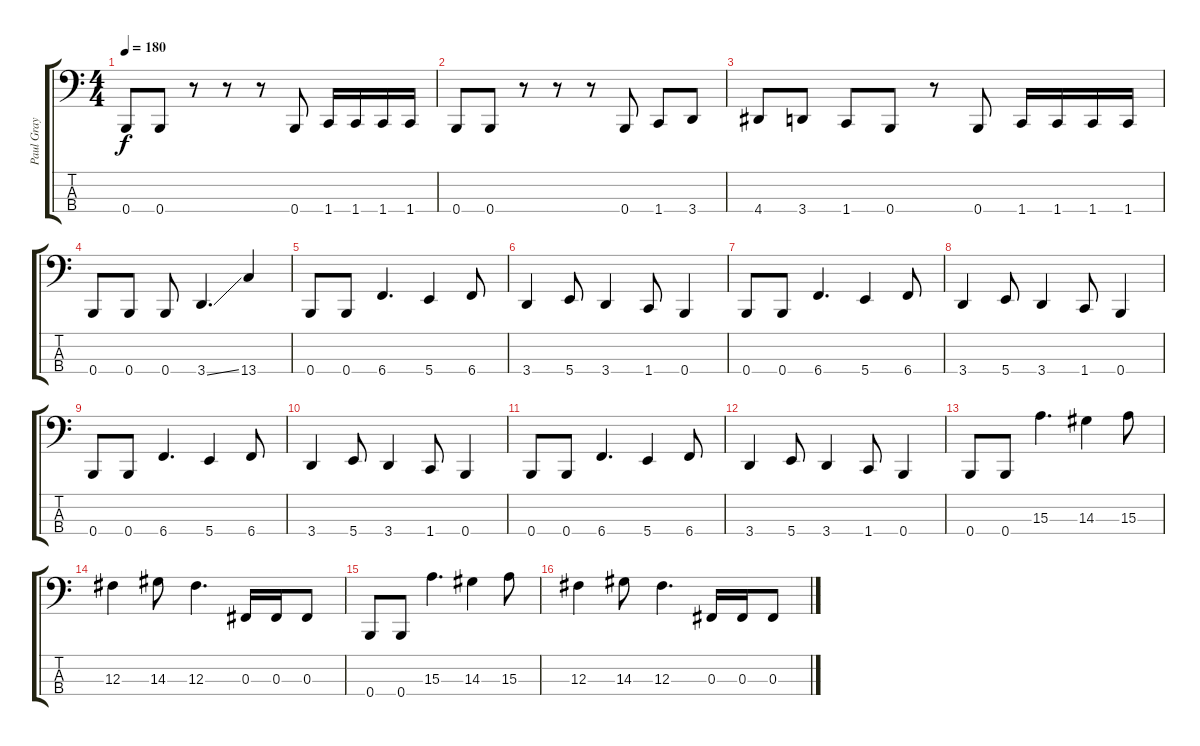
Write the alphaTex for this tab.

\track ("Paul Gray" "Paul Gray") {instrument electricbassfinger}
\staff {score tabs}
\tuning (E2 B1 Gb1 B0) {hide}
\ts (4 4)
\tempo 180
\clef f4
\ks c
0.4.8{dy f} 0.4.8 r.8 r.8 r.8 0.4.8 1.4.16 1.4.16 1.4.16 1.4.16 |
0.4.8 0.4.8 r.8 r.8 r.8 0.4.8 1.4.8 3.4.8 |
4.4.8 3.4.8 1.4.8 0.4.8 r.8 0.4.8 1.4.16 1.4.16 1.4.16 1.4.16 |
0.4.8 0.4.8 0.4.8 3.4{ss}.4{d} 13.4.4 |
0.4.8 0.4.8 6.4.4{d} 5.4.4 6.4.8 |
3.4.4 5.4.8 3.4.4 1.4.8 0.4.4 |
0.4.8 0.4.8 6.4.4{d} 5.4.4 6.4.8 |
3.4.4 5.4.8 3.4.4 1.4.8 0.4.4 |
0.4.8 0.4.8 6.4.4{d} 5.4.4 6.4.8 |
3.4.4 5.4.8 3.4.4 1.4.8 0.4.4 |
0.4.8 0.4.8 6.4.4{d} 5.4.4 6.4.8 |
3.4.4 5.4.8 3.4.4 1.4.8 0.4.4 |
0.4.8 0.4.8 15.3.4{d} 14.3.4 15.3.8 |
12.3.4 14.3.8 12.3.4{d} 0.3.16 0.3.16 0.3.8 |
0.4.8 0.4.8 15.3.4{d} 14.3.4 15.3.8 |
12.3.4 14.3.8 12.3.4{d} 0.3.16 0.3.16 0.3.8
